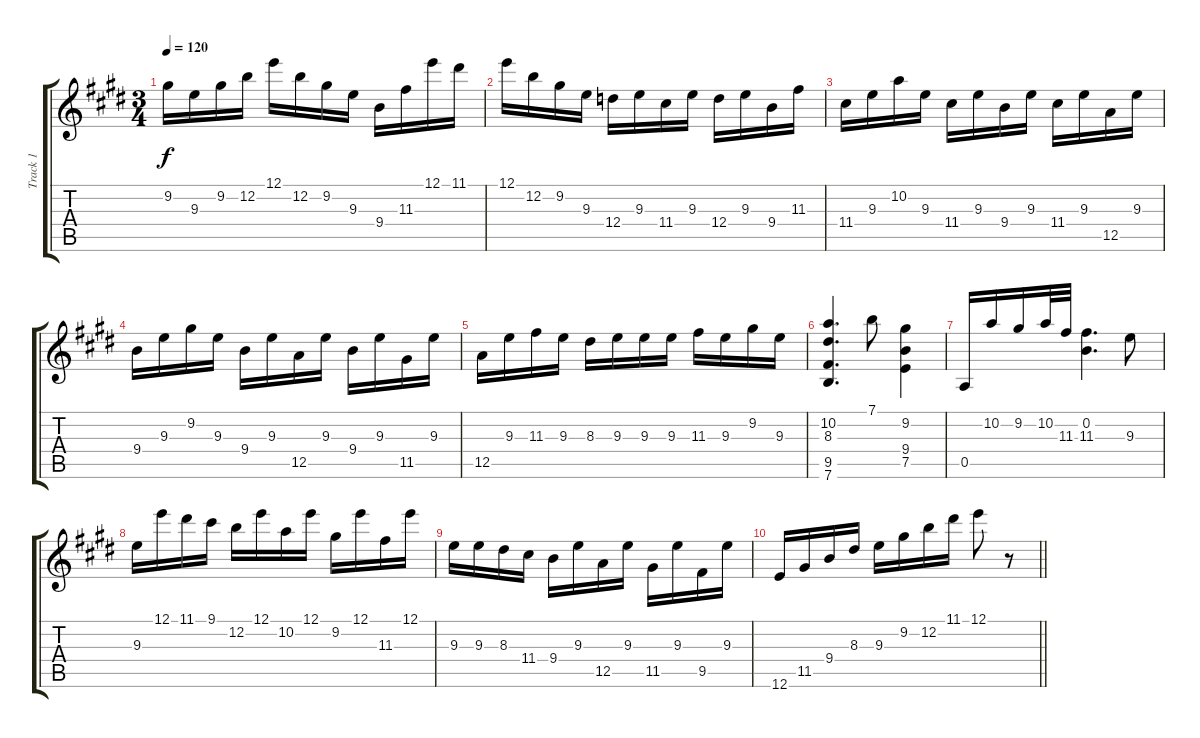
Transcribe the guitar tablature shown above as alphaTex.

\track ("Track 1" "Track 1") {instrument acousticguitarsteel}
\staff {score tabs}
\tuning (E4 B3 G3 D3 A2 E2) {hide}
\ts (3 4)
\tempo 120
\clef g2
\ks e
9.2.16{dy f} 9.3.16 9.2.16 12.2.16 12.1.16 12.2.16 9.2.16 9.3.16 9.4.16 11.3.16 12.1.16 11.1.16 |
12.1.16 12.2.16 9.2.16 9.3.16 12.4.16 9.3.16 11.4.16 9.3.16 12.4.16 9.3.16 9.4.16 11.3.16 |
11.4.16 9.3.16 10.2.16 9.3.16 11.4.16 9.3.16 9.4.16 9.3.16 11.4.16 9.3.16 12.5.16 9.3.16 |
9.4.16 9.3.16 9.2.16 9.3.16 9.4.16 9.3.16 12.5.16 9.3.16 9.4.16 9.3.16 11.5.16 9.3.16 |
12.5.16 9.3.16 11.3.16 9.3.16 8.3.16 9.3.16 9.3.16 9.3.16 11.3.16 9.3.16 9.2.16 9.3.16 |
(10.2 8.3 9.5 7.6).4{d} 7.1.8 (9.2 9.4 7.5).4 |
0.5.16 10.2.16 9.2.16 10.2.32 11.3.32 (0.2 11.3).4{d} 9.3.8 |
9.3.16 12.1.16 11.1.16 9.1.16 12.2.16 12.1.16 10.2.16 12.1.16 9.2.16 12.1.16 11.3.16 12.1.16 |
9.3.16 9.3.16 8.3.16 11.4.16 9.4.16 9.3.16 12.5.16 9.3.16 11.5.16 9.3.16 9.5.16 9.3.16 |
\barLineRight lightlight
12.6.16 11.5.16 9.4.16 8.3.16 9.3.16 9.2.16 12.2.16 11.1.16 12.1.8 r.8
